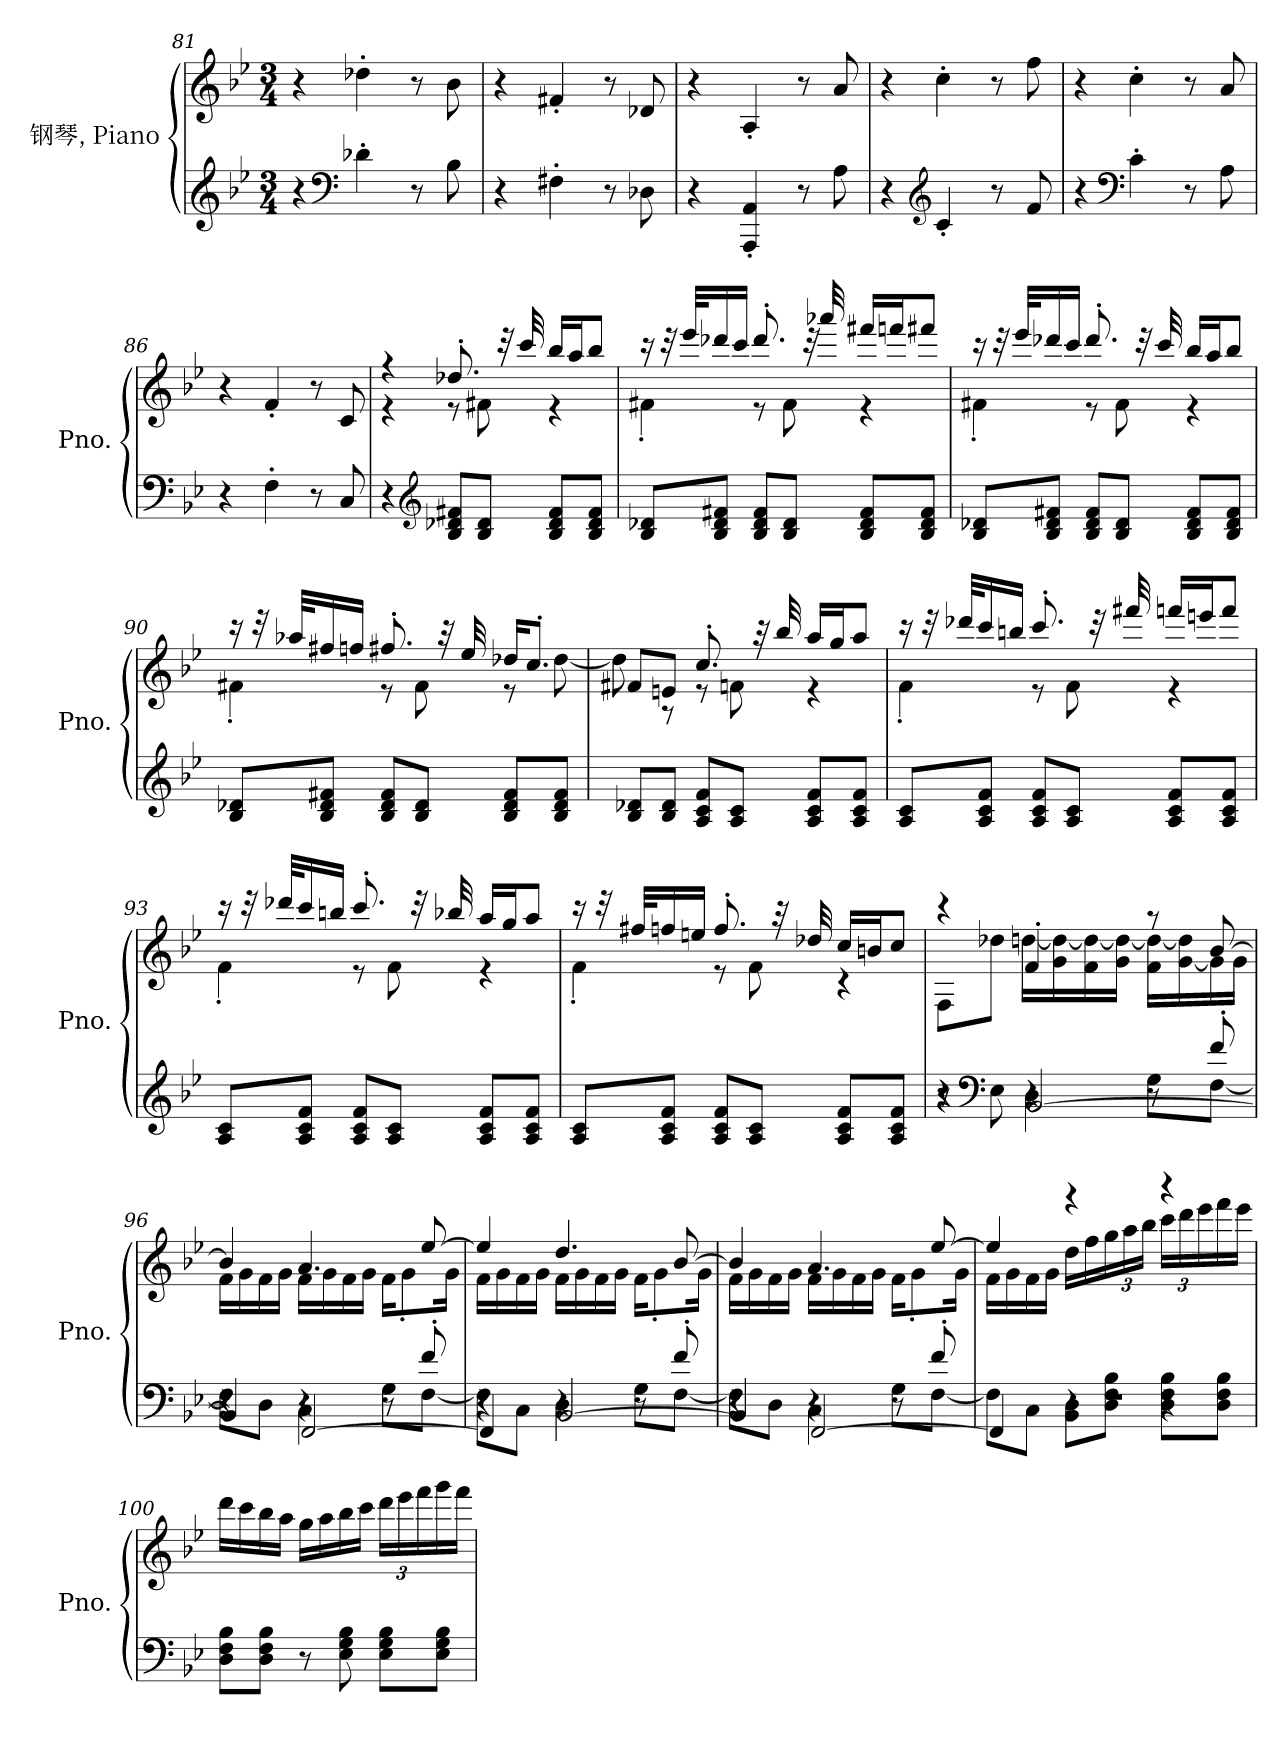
**kern	**kern
*part1	*part1
*staff2	*staff1
*I"钢琴, Piano	*
*I'Pno.	*
*clefG2	*clefG2
*k[b-e-]	*k[b-e-]
*M3/4	*M3/4
=81	=81
4r	4r
*clefF4	*
4d-X'\	4dd-X'\
8r	8r
8B-\	8b-\
=82	=82
4r	4r
4F#X'\	4f#X'/
8r	8r
8D-X\	8d-X/
=83	=83
4r	4r
4AAA/' 4AA/'	4A'/
8r	8r
8A\	8a/
=84	=84
4r	4r
*clefG2	*
4c'/	4cc'\
8r	8r
8f/	8ff\
=85	=85
4r	4r
*clefF4	*
4c'\	4cc'\
8r	8r
8A\	8a/
!!LO:LB:g=z
=86	=86
4r	4r
4F'\	4f'/
8r	8r
8C/	8c/
=87	=87
*	*^
4r	4r	4r
*clefG2	*	*
8B-/ 8d-X/ 8f#X/L	8.dd-X'/	8r
8B-/ 8d-/J	.	8f#X\
.	32r	.
.	32ccc/	.
8B-/ 8d-/ 8f#/L	16bb-/LL	4r
.	16aa/J	.
8B-/ 8d-/ 8f#/J	8bb-/J	.
=88	=88	=88
8B-/ 8d-X/L	16r	4f#X'\
.	32r	.
.	32eee-/KLL	.
8B-/ 8d-/ 8f#X/J	16ddd-X/	.
.	16ccc/JJ	.
8B-/ 8d-/ 8f#/L	8.ddd-'/	8r
8B-/ 8d-/J	.	8f#\
.	32r	.
.	32aaa-X/	.
8B-/ 8d-/ 8f#/L	16fff#X/LL	4r
.	16fffn/J	.
8B-/ 8d-/ 8f#/J	8fff#X/J	.
!!LO:LB:g=z	!!
=89	=89	=89
8B-/ 8d-X/L	16r	4f#X'\
.	32r	.
.	32eee-/KLL	.
8B-/ 8d-/ 8f#X/J	16ddd-X/	.
.	16ccc/JJ	.
8B-/ 8d-/ 8f#/L	8.ddd-'/	8r
8B-/ 8d-/J	.	8f#\
.	32r	.
.	32ccc/	.
8B-/ 8d-/ 8f#/L	16bb-/LL	4r
.	16aa/J	.
8B-/ 8d-/ 8f#/J	8bb-/J	.
=90	=90	=90
8B-/ 8d-X/L	16r	4f#X'\
.	32r	.
.	32aa-X/KLL	.
8B-/ 8d-/ 8f#X/J	16ff#X/	.
.	16ffn/JJ	.
8B-/ 8d-/ 8f#/L	8.ff#X'/	8r
8B-/ 8d-/J	.	8f#\
.	32r	.
.	32ee-/	.
8B-/ 8d-/ 8f#/L	16dd-X/KL	8r
.	8.cc'/J	.
8B-/ 8d-/ 8f#/J	.	[8dd-\
!!LO:LB:g=z	!!
=91	=91	=91
8B-/ 8d-X/L	8f#X/L	8dd-\]
8B-/ 8d-/J	8en/J	8r
8A/ 8c/ 8f/L	8.cc'/	8r
8A/ 8c/J	.	8fn\
.	32r	.
.	32bb-/	.
8A/ 8c/ 8f/L	16aa/LL	4r
.	16gg/J	.
8A/ 8c/ 8f/J	8aa/J	.
=92	=92	=92
8A/ 8c/L	16r	4f'\
.	32r	.
.	32ddd-X/KLL	.
8A/ 8c/ 8f/J	16ccc/	.
.	16bbn/JJ	.
8A/ 8c/ 8f/L	8.ccc'/	8r
8A/ 8c/J	.	8f\
.	32r	.
.	32fff#X/	.
8A/ 8c/ 8f/L	16fffn/LL	4r
.	16eeen/J	.
8A/ 8c/ 8f/J	8fff/J	.
!!LO:LB:g=z	!!
=93	=93	=93
8A/ 8c/L	16r	4f'\
.	32r	.
.	32ddd-X/KLL	.
8A/ 8c/ 8f/J	16ccc/	.
.	16bbn/JJ	.
8A/ 8c/ 8f/L	8.ccc'/	8r
8A/ 8c/J	.	8f\
.	32r	.
.	32bb-X/	.
8A/ 8c/ 8f/L	16aa/LL	4r
.	16gg/J	.
8A/ 8c/ 8f/J	8aa/J	.
=94	=94	=94
8A/ 8c/L	16r	4f'\
.	32r	.
.	32ff#X/KLL	.
8A/ 8c/ 8f/J	16ffn/	.
.	16een/JJ	.
8A/ 8c/ 8f/L	8.ff'/	8r
8A/ 8c/J	.	8f\
.	32r	.
.	32dd-X/	.
8A/ 8c/ 8f/L	16cc/LL	4r
.	16bn/J	.
8A/ 8c/ 8f/J	8cc/J	.
!!LO:PB:g=z	!!
=95	=95	=95
*^	*	*
*	*^	*	*
4r	8r	4r	4r	8F\L
*clefF4	*	*	*	*
.	8E-\	.	.	8dd-X\J
4r	4D\	[2BB-/	4f'/	[16ddn\LL
.	.	.	.	16g\ 16dd\_
.	.	.	.	16f\ 16dd\_
.	.	.	.	16g\ 16dd\_JJ
8r	8G\L	.	8r	16f\ 16dd\_LL
.	.	.	.	[16g\ 16dd\]
8f'/	[8F\J	.	[8b-/	16g\]
.	.	.	.	16g\JJ
=96	=96	=96	=96	=96
4r	8F\L]	4BB-/]	4b-/]	16f\LL
.	.	.	.	16g\
.	8D\J	.	.	16f\
.	.	.	.	16g\JJ
4r	4C\	[2FF/	4.a/	16f\LL
.	.	.	.	16g\
.	.	.	.	16f\
.	.	.	.	16g\JJ
8r	8G\L	.	.	16f\KL
.	.	.	.	8g'\
8f'/	[8F\J	.	[8ee-/	.
.	.	.	.	16g\Jk
=97	=97	=97	=97	=97
4r	8F\L]	4FF/]	4ee-/]	16f\LL
.	.	.	.	16g\
.	8C\J	.	.	16f\
.	.	.	.	16g\JJ
4r	4D\	[2BB-/	4.dd/	16f\LL
.	.	.	.	16g\
.	.	.	.	16f\
.	.	.	.	16g\JJ
8r	8G\L	.	.	16f\KL
.	.	.	.	8g'\
8f'/	[8F\J	.	[8b-/	.
.	.	.	.	16g\Jk
!!LO:LB:g=z	!!
=98	=98	=98	=98	=98
4r	8F\L]	4BB-/]	4b-/]	16f\LL
.	.	.	.	16g\
.	8D\J	.	.	16f\
.	.	.	.	16g\JJ
4r	4C\	[2FF/	4.a/	16f\LL
.	.	.	.	16g\
.	.	.	.	16f\
.	.	.	.	16g\JJ
8r	8G\L	.	.	16f\KL
.	.	.	.	8g'\
8f'/	[8F\J	.	[8ee-/	.
.	.	.	.	16g\Jk
=99	=99	=99	=99	=99
2.r	8F\L]	4FF/]	4ee-/]	16f\LL
.	.	.	.	16g\
.	8C\J	.	.	16f\
.	.	.	.	16g\JJ
.	8BB-\ 8D\L	4r	4r	16dd\LL
.	.	.	.	16ff\
*	*	*	*	*Xbrackettup
.	8D\ 8F\ 8B-\J	.	.	24gg\
.	.	.	.	24aa\
.	.	.	.	24bb-\JJ
.	8D\ 8F\ 8B-\L	4r	4r	24ccc\LL
.	.	.	.	24ddd\
.	.	.	.	24eee-\
.	8D\ 8F\ 8B-\J	.	.	16fff\
.	.	.	.	16eee-\JJ
*v	*v	*v	*	*
*	*v	*v
!!LO:LB:g=z
=100	=100
8D\ 8F\ 8B-\L	16ddd\LL
.	16ccc\
8D\ 8F\ 8B-\J	16bb-\
.	16aa\JJ
8r	16gg\LL
.	16aa\
8E-\ 8G\ 8B-\	16bb-\
.	16ccc\JJ
8E-\ 8G\ 8B-\L	24ddd\LL
.	24eee-\
.	24fff\
8E-\ 8G\ 8B-\J	16ggg\
.	16fff\JJ
=	=
*-	*-
